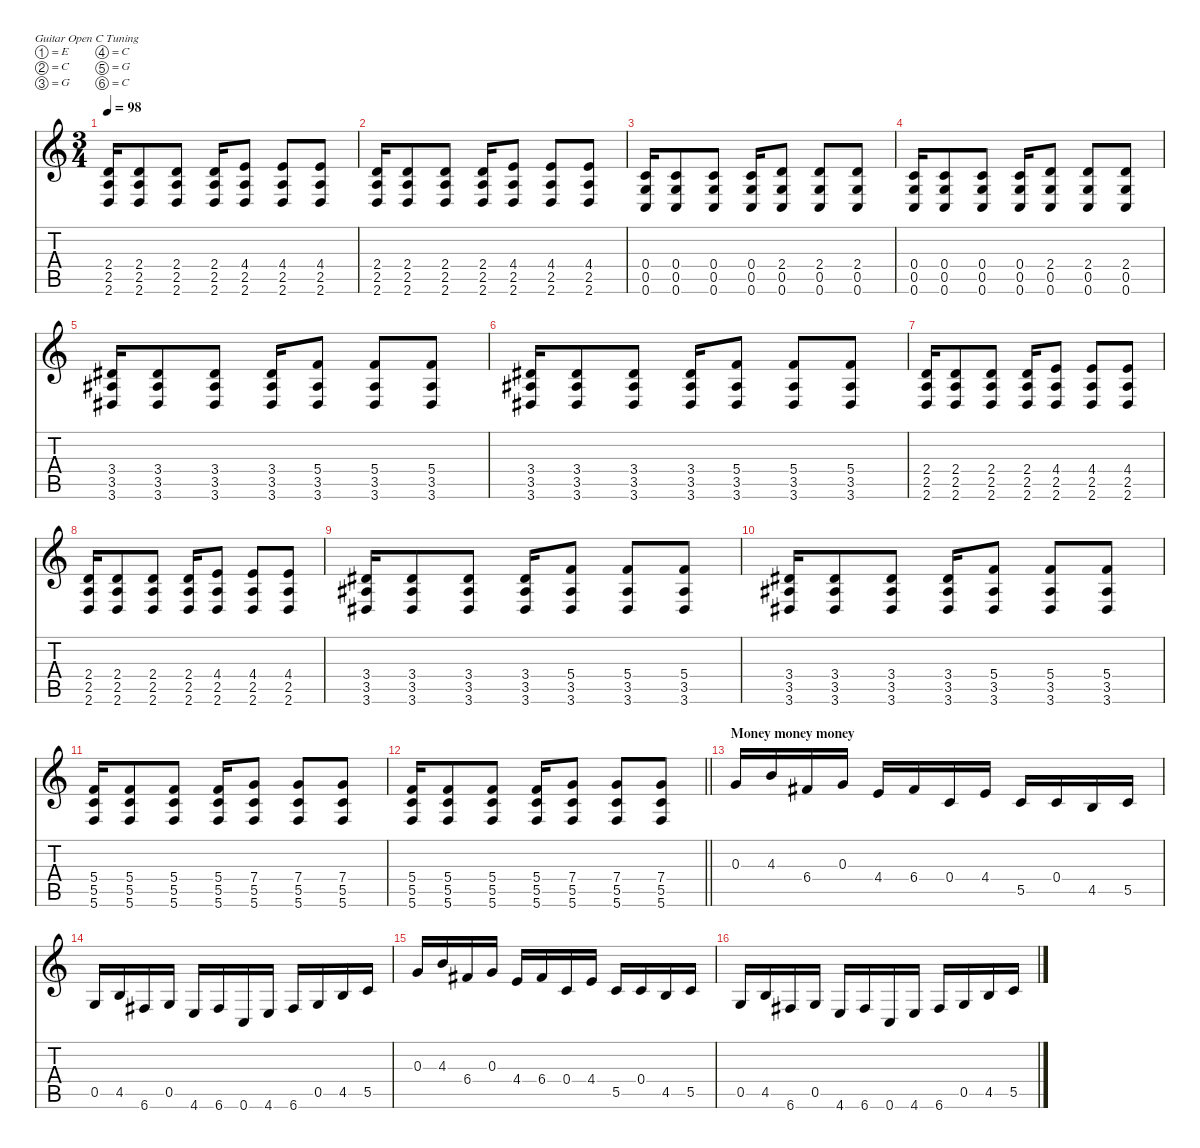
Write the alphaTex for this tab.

\defaultSystemsLayout 4
\hideDynamics
\bracketExtendMode nobrackets
\singleTrackTrackNamePolicy hidden
\multiTrackTrackNamePolicy hidden
\firstSystemTrackNameMode fullname
\firstSystemTrackNameOrientation horizontal
\otherSystemsTrackNameOrientation horizontal
\track ("Guitar II (secondary guitar)" "dist.guit.") {instrument distortionguitar}
\staff {score tabs}
\tuning (E4 C4 G3 C3 G2 C2)
\ts (3 4)
\tempo 98
\clef g2
\ks c
(2.4 2.5 2.6).16{dy f beam Up} (2.4 2.5 2.6).8{beam Up} (2.4 2.5 2.6).8{beam Up} (2.4 2.5 2.6).16{beam Up} (4.4 2.5 2.6).8{beam Up} (4.4 2.5 2.6).8{beam Up} (4.4 2.5 2.6).8{beam Up} |
(2.4 2.5 2.6).16{beam Up} (2.4 2.5 2.6).8{beam Up} (2.4 2.5 2.6).8{beam Up} (2.4 2.5 2.6).16{beam Up} (4.4 2.5 2.6).8{beam Up} (4.4 2.5 2.6).8{beam Up} (4.4 2.5 2.6).8{beam Up} |
(0.4 0.5 0.6).16{beam Up} (0.4 0.5 0.6).8{beam Up} (0.4 0.5 0.6).8{beam Up} (0.4 0.5 0.6).16{beam Up} (2.4 0.5 0.6).8{beam Up} (2.4 0.5 0.6).8{beam Up} (2.4 0.5 0.6).8{beam Up} |
(0.4 0.5 0.6).16{beam Up} (0.4 0.5 0.6).8{beam Up} (0.4 0.5 0.6).8{beam Up} (0.4 0.5 0.6).16{beam Up} (2.4 0.5 0.6).8{beam Up} (2.4 0.5 0.6).8{beam Up} (2.4 0.5 0.6).8{beam Up} |
(3.4{acc #} 3.5{acc #} 3.6{acc #}).16{beam Up} (3.4{acc #} 3.5{acc #} 3.6{acc #}).8{beam Up} (3.4{acc #} 3.5{acc #} 3.6{acc #}).8{beam Up} (3.4{acc #} 3.5{acc #} 3.6{acc #}).16{beam Up} (5.4 3.5{acc #} 3.6{acc #}).8{beam Up} (5.4 3.5{acc #} 3.6{acc #}).8{beam Up} (5.4 3.5{acc #} 3.6{acc #}).8{beam Up} |
(3.4{acc #} 3.5{acc #} 3.6{acc #}).16{beam Up} (3.4{acc #} 3.5{acc #} 3.6{acc #}).8{beam Up} (3.4{acc #} 3.5{acc #} 3.6{acc #}).8{beam Up} (3.4{acc #} 3.5{acc #} 3.6{acc #}).16{beam Up} (5.4 3.5{acc #} 3.6{acc #}).8{beam Up} (5.4 3.5{acc #} 3.6{acc #}).8{beam Up} (5.4 3.5{acc #} 3.6{acc #}).8{beam Up} |
(2.4 2.5 2.6).16{beam Up} (2.4 2.5 2.6).8{beam Up} (2.4 2.5 2.6).8{beam Up} (2.4 2.5 2.6).16{beam Up} (4.4 2.5 2.6).8{beam Up} (4.4 2.5 2.6).8{beam Up} (4.4 2.5 2.6).8{beam Up} |
(2.4 2.5 2.6).16{beam Up} (2.4 2.5 2.6).8{beam Up} (2.4 2.5 2.6).8{beam Up} (2.4 2.5 2.6).16{beam Up} (4.4 2.5 2.6).8{beam Up} (4.4 2.5 2.6).8{beam Up} (4.4 2.5 2.6).8{beam Up} |
(3.4{acc #} 3.5{acc #} 3.6{acc #}).16{beam Up} (3.4{acc #} 3.5{acc #} 3.6{acc #}).8{beam Up} (3.4{acc #} 3.5{acc #} 3.6{acc #}).8{beam Up} (3.4{acc #} 3.5{acc #} 3.6{acc #}).16{beam Up} (5.4 3.5{acc #} 3.6{acc #}).8{beam Up} (5.4 3.5{acc #} 3.6{acc #}).8{beam Up} (5.4 3.5{acc #} 3.6{acc #}).8{beam Up} |
(3.4{acc #} 3.5{acc #} 3.6{acc #}).16{beam Up} (3.4{acc #} 3.5{acc #} 3.6{acc #}).8{beam Up} (3.4{acc #} 3.5{acc #} 3.6{acc #}).8{beam Up} (3.4{acc #} 3.5{acc #} 3.6{acc #}).16{beam Up} (5.4 3.5{acc #} 3.6{acc #}).8{beam Up} (5.4 3.5{acc #} 3.6{acc #}).8{beam Up} (5.4 3.5{acc #} 3.6{acc #}).8{beam Up} |
(5.4 5.5 5.6).16{beam Up} (5.4 5.5 5.6).8{beam Up} (5.4 5.5 5.6).8{beam Up} (5.4 5.5 5.6).16{beam Up} (7.4 5.5 5.6).8{beam Up} (7.4 5.5 5.6).8{beam Up} (7.4 5.5 5.6).8{beam Up} |
\barLineRight lightlight
(5.4 5.5 5.6).16{beam Up} (5.4 5.5 5.6).8{beam Up} (5.4 5.5 5.6).8{beam Up} (5.4 5.5 5.6).16{beam Up} (7.4 5.5 5.6).8{beam Up} (7.4 5.5 5.6).8{beam Up} (7.4 5.5 5.6).8{beam Up} |
\section ("" "Money money money")
0.3.16{beam Up} 4.3.16{beam Up} 6.4{acc #}.16{beam Up} 0.3.16{beam Up} 4.4.16{beam Up} 6.4{acc #}.16{beam Up} 0.4.16{beam Up} 4.4.16{beam Up} 5.5.16{beam Up} 0.4.16{beam Up} 4.5.16{beam Up} 5.5.16{beam Up} |
0.5.16{beam Up} 4.5.16{beam Up} 6.6{acc #}.16{beam Up} 0.5.16{beam Up} 4.6.16{beam Up} 6.6{acc #}.16{beam Up} 0.6.16{beam Up} 4.6.16{beam Up} 6.6{acc #}.16{beam Up} 0.5.16{beam Up} 4.5.16{beam Up} 5.5.16{beam Up} |
0.3.16{beam Up} 4.3.16{beam Up} 6.4{acc #}.16{beam Up} 0.3.16{beam Up} 4.4.16{beam Up} 6.4{acc #}.16{beam Up} 0.4.16{beam Up} 4.4.16{beam Up} 5.5.16{beam Up} 0.4.16{beam Up} 4.5.16{beam Up} 5.5.16{beam Up} |
0.5.16{beam Up} 4.5.16{beam Up} 6.6{acc #}.16{beam Up} 0.5.16{beam Up} 4.6.16{beam Up} 6.6{acc #}.16{beam Up} 0.6.16{beam Up} 4.6.16{beam Up} 6.6{acc #}.16{beam Up} 0.5.16{beam Up} 4.5.16{beam Up} 5.5.16{beam Up}
